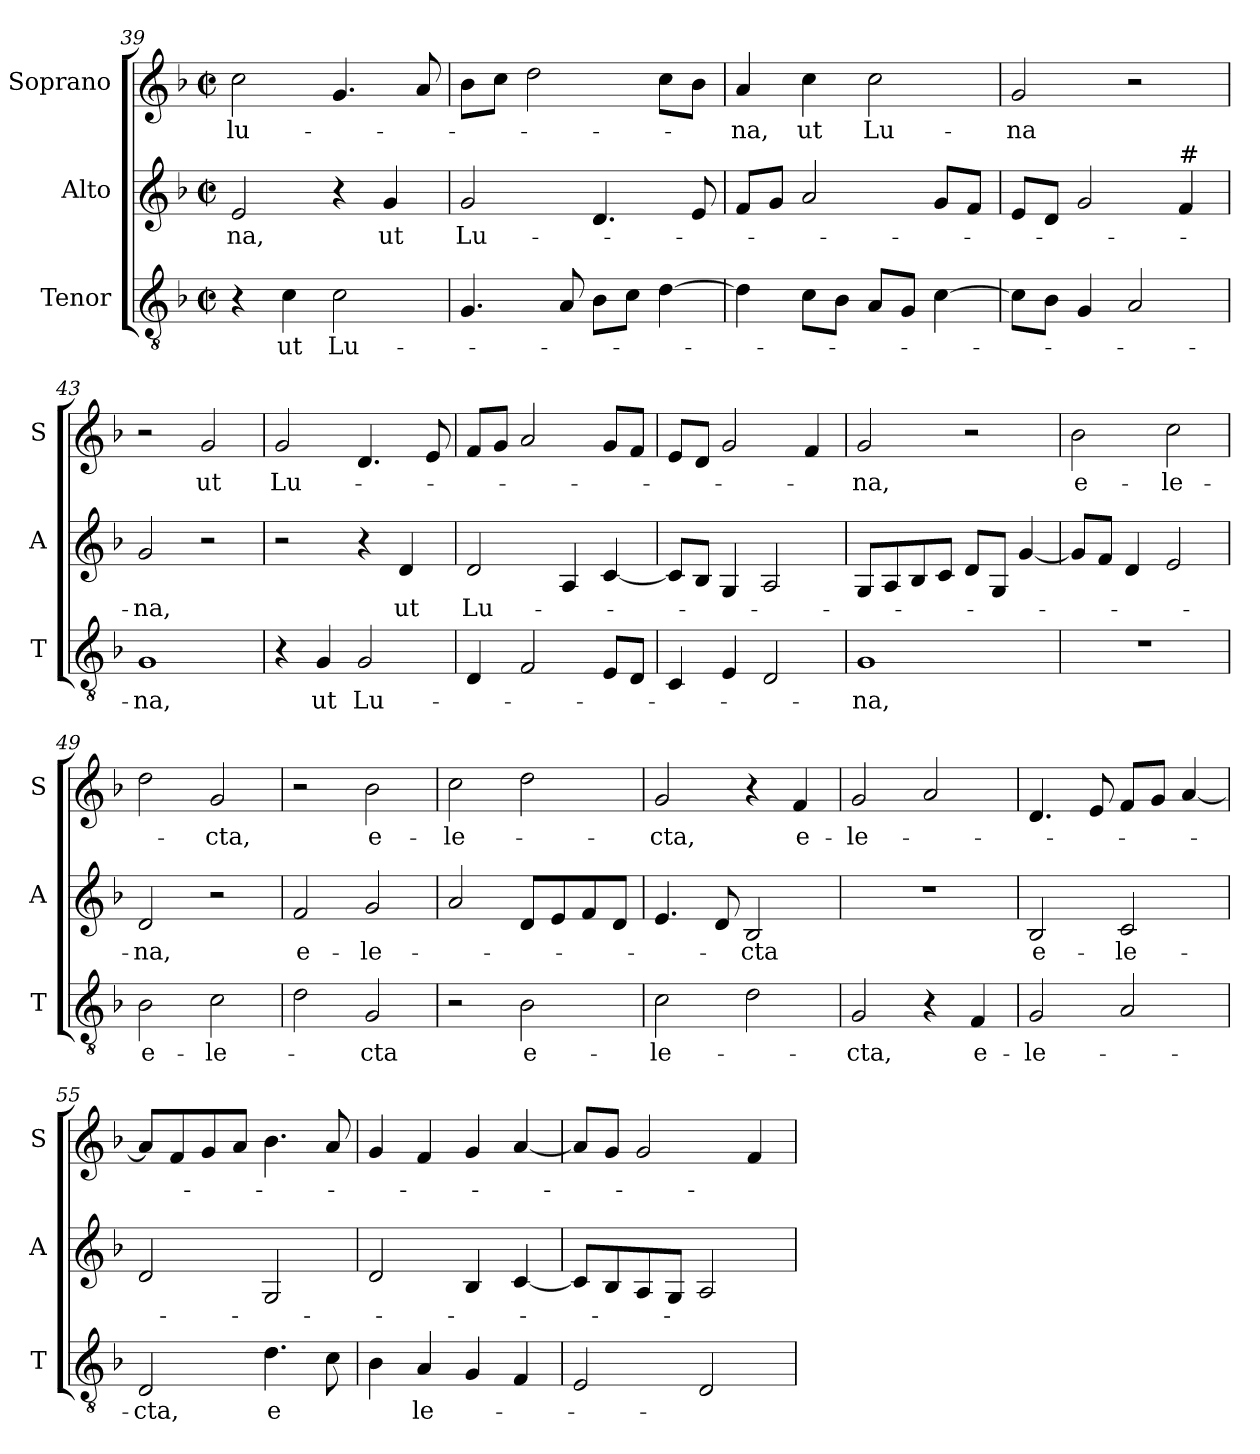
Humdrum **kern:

**kern	**text	**kern	**text	**kern	**text
*part3	*part3	*part2	*part2	*part1	*part1
*staff3	*staff3	*staff2	*staff2	*staff1	*staff1
*I"Tenor	*	*I"Alto	*	*I"Soprano	*
*I'T	*	*I'A	*	*I'S	*
!!LO:PB:g=z
*clefGv2	*	*clefG2	*	*clefG2	*
*k[b-]	*	*k[b-]	*	*k[b-]	*
*F:	*	*F:	*	*F:	*
*M2/2	*	*M2/2	*	*M2/2	*
*met(c|)	*	*met(c|)	*	*met(c|)	*
=39	=39	=39	=39	=39	=39
!	!	!	!LO:LY:b	!	!LO:LY:b
4r	.	2e/	-na,	2cc\	lu-
!	!LO:LY:b	!	!	!	!
4c\	ut	.	.	.	.
!	!LO:LY:b	!	!	!	!
2c\	Lu-	4r	.	4.g/	.
!	!	!	!LO:LY:b	!	!
.	.	4g/	ut	.	.
.	.	.	.	8a/	.
=40	=40	=40	=40	=40	=40
!	!	!	!LO:LY:b	!	!
4.G/	.	2g/	Lu-	8b-\L	.
.	.	.	.	8cc\J	.
.	.	.	.	2dd\	.
8A/	.	.	.	.	.
8B-\L	.	4.d/	.	.	.
8c\J	.	.	.	.	.
[4d\	.	.	.	8cc\L	.
.	.	8e/	.	8b-\J	.
=41	=41	=41	=41	=41	=41
!	!	!	!	!	!LO:LY:b
4d\]	.	8f/L	.	4a/	-na,
.	.	8g/J	.	.	.
!	!	!	!	!	!LO:LY:b
8c\L	.	2a/	.	4cc\	ut
8B-\J	.	.	.	.	.
!	!	!	!	!	!LO:LY:b
8A/L	.	.	.	2cc\	Lu-
8G/J	.	.	.	.	.
[4c\	.	8g/L	.	.	.
.	.	8f/J	.	.	.
=42	=42	=42	=42	=42	=42
!	!	!	!	!	!LO:LY:b
8c\L]	.	8e/L	.	2g/	-na
8B-\J	.	8d/J	.	.	.
4G/	.	2g/	.	.	.
2A/	.	.	.	2r	.
!	!	!LO:TX:a:t=#	!	!	!
.	.	4f/	.	.	.
=43	=43	=43	=43	=43	=43
!	!LO:LY:b	!	!LO:LY:b	!	!
1G	-na,	2g/	-na,	2r	.
!	!	!	!	!	!LO:LY:b
.	.	2r	.	2g/	ut
=44	=44	=44	=44	=44	=44
!	!	!	!	!	!LO:LY:b
4r	.	2r	.	2g/	Lu-
!	!LO:LY:b	!	!	!	!
4G/	ut	.	.	.	.
!	!LO:LY:b	!	!	!	!
2G/	Lu-	4r	.	4.d/	.
!	!	!	!LO:LY:b	!	!
.	.	4d/	ut	.	.
.	.	.	.	8e/	.
!!LO:LB:g=z
=45	=45	=45	=45	=45	=45
!	!	!	!LO:LY:b	!	!
4D/	.	2d/	Lu-	8f/L	.
.	.	.	.	8g/J	.
2F/	.	.	.	2a/	.
.	.	4A/	.	.	.
8E/L	.	[4c/	.	8g/L	.
8D/J	.	.	.	8f/J	.
=46	=46	=46	=46	=46	=46
4C/	.	8c/L]	.	8e/L	.
.	.	8B-/J	.	8d/J	.
4E/	.	4G/	.	2g/	.
2D/	.	2A/	.	.	.
.	.	.	.	4f/	.
=47	=47	=47	=47	=47	=47
!	!LO:LY:b	!	!	!	!LO:LY:b
1G	-na,	8G/L	.	2g/	-na,
.	.	8A/	.	.	.
.	.	8B-/	.	.	.
.	.	8c/J	.	.	.
.	.	8d/L	.	2r	.
.	.	8G/J	.	.	.
.	.	[4g/	.	.	.
=48	=48	=48	=48	=48	=48
!	!	!	!	!	!LO:LY:b
1r	.	8g/L]	.	2b-\	e-
.	.	8f/J	.	.	.
.	.	4d/	.	.	.
!	!	!	!	!	!LO:LY:b
.	.	2e/	.	2cc\	-le-
=49	=49	=49	=49	=49	=49
!	!LO:LY:b	!	!LO:LY:b	!	!
2B-\	e-	2d/	-na,	2dd\	.
!	!LO:LY:b	!	!	!	!LO:LY:b
2c\	-le-	2r	.	2g/	-cta,
=50	=50	=50	=50	=50	=50
!	!	!	!LO:LY:b	!	!
2d\	.	2f/	e-	2r	.
!	!LO:LY:b	!	!LO:LY:b	!	!LO:LY:b
2G/	-cta	2g/	-le-	2b-\	e-
!!LO:LB:g=z
=51	=51	=51	=51	=51	=51
!	!	!	!	!	!LO:LY:b
2r	.	2a/	.	2cc\	-le-
!	!LO:LY:b	!	!	!	!
2B-\	e-	8d/L	.	2dd\	.
.	.	8e/	.	.	.
.	.	8f/	.	.	.
.	.	8d/J	.	.	.
=52	=52	=52	=52	=52	=52
!	!LO:LY:b	!	!	!	!LO:LY:b
2c\	-le-	4.e/	.	2g/	-cta,
.	.	8d/	.	.	.
!	!	!	!LO:LY:b	!	!
2d\	.	2B-/	-cta	4r	.
!	!	!	!	!	!LO:LY:b
.	.	.	.	4f/	e-
=53	=53	=53	=53	=53	=53
!	!LO:LY:b	!	!	!	!LO:LY:b
2G/	-cta,	1r	.	2g/	-le-
4r	.	.	.	2a/	.
!	!LO:LY:b	!	!	!	!
4F/	e-	.	.	.	.
=54	=54	=54	=54	=54	=54
!	!LO:LY:b	!	!LO:LY:b	!	!
2G/	-le-	2B-/	e-	4.d/	.
.	.	.	.	8e/	.
!	!	!	!LO:LY:b	!	!
2A/	.	2c/	-le-	8f/L	.
.	.	.	.	8g/J	.
.	.	.	.	[4a/	.
=55	=55	=55	=55	=55	=55
!	!LO:LY:b	!	!	!	!
2D/	-cta,	2d/	.	8a/L]	.
.	.	.	.	8f/	.
.	.	.	.	8g/	.
.	.	.	.	8a/J	.
!	!LO:LY:b	!	!	!	!
4.d\	e	2G/	.	4.b-\	.
8c\	.	.	.	8a/	.
=56	=56	=56	=56	=56	=56
4B-\	.	2d/	.	4g/	.
!	!LO:LY:b	!	!	!	!
4A/	le-	.	.	4f/	.
4G/	.	4B-/	.	4g/	.
4F/	.	[4c/	.	[4a/	.
!!LO:PB:g=z
=57	=57	=57	=57	=57	=57
2E/	.	8c/L]	.	8a/L]	.
.	.	8B-/	.	8g/J	.
.	.	8A/	.	2g/	.
.	.	8G/J	.	.	.
2D/	.	2A/	.	.	.
.	.	.	.	4f/	.
=	=	=	=	=	=
*-	*-	*-	*-	*-	*-
